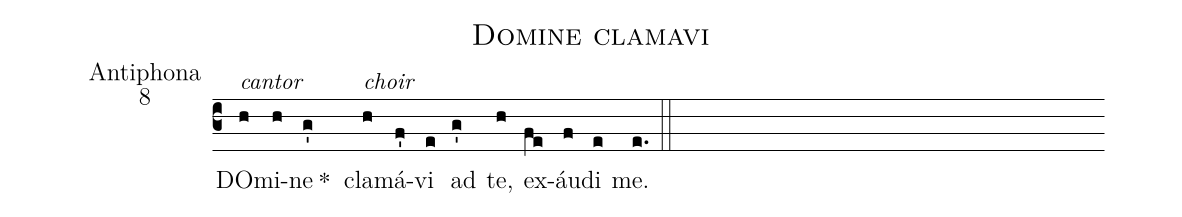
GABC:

name:Domine clamavi;
office-part:Antiphona;
mode:8;
%%
(c3)<alt>cantor</alt> DO(h)mi(h)ne(g') *()<alt>choir</alt> cla(h)má(f')vi(e) ad(g') te,(h) ex(fe)áu(f)di(e) me.(e.) (::)
